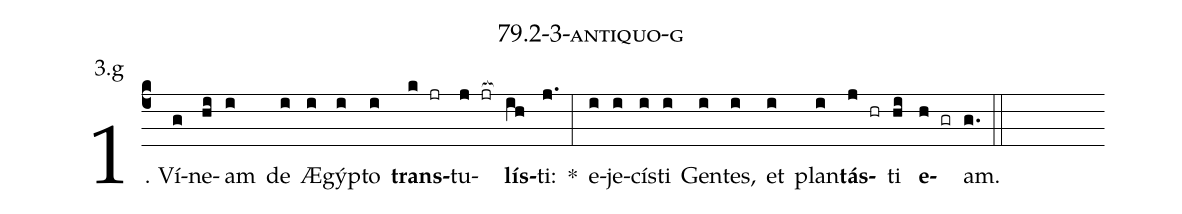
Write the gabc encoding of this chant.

name: 79.2-3-antiquo-g;
annotation: 3.g;
%%
(c4)1. Ví(g)ne(hi)am(i) de(i) Æ(i)gýp(i)to(i) <b>trans</b>(k jr)tu(j jr[ocb:1{])<b>lís</b>(ih[ocb:0}])ti:(j.) *(:) e(i)je(i)cís(i)ti(i) Gen(i)tes,(i) et(i) plan(i)<b>tás</b>(j hr)ti(hi) <b>e</b>(h gr)am.(g.) (::)


%E(i) u(i) o(j) u(hi) a(h) e.(g.) (::)
